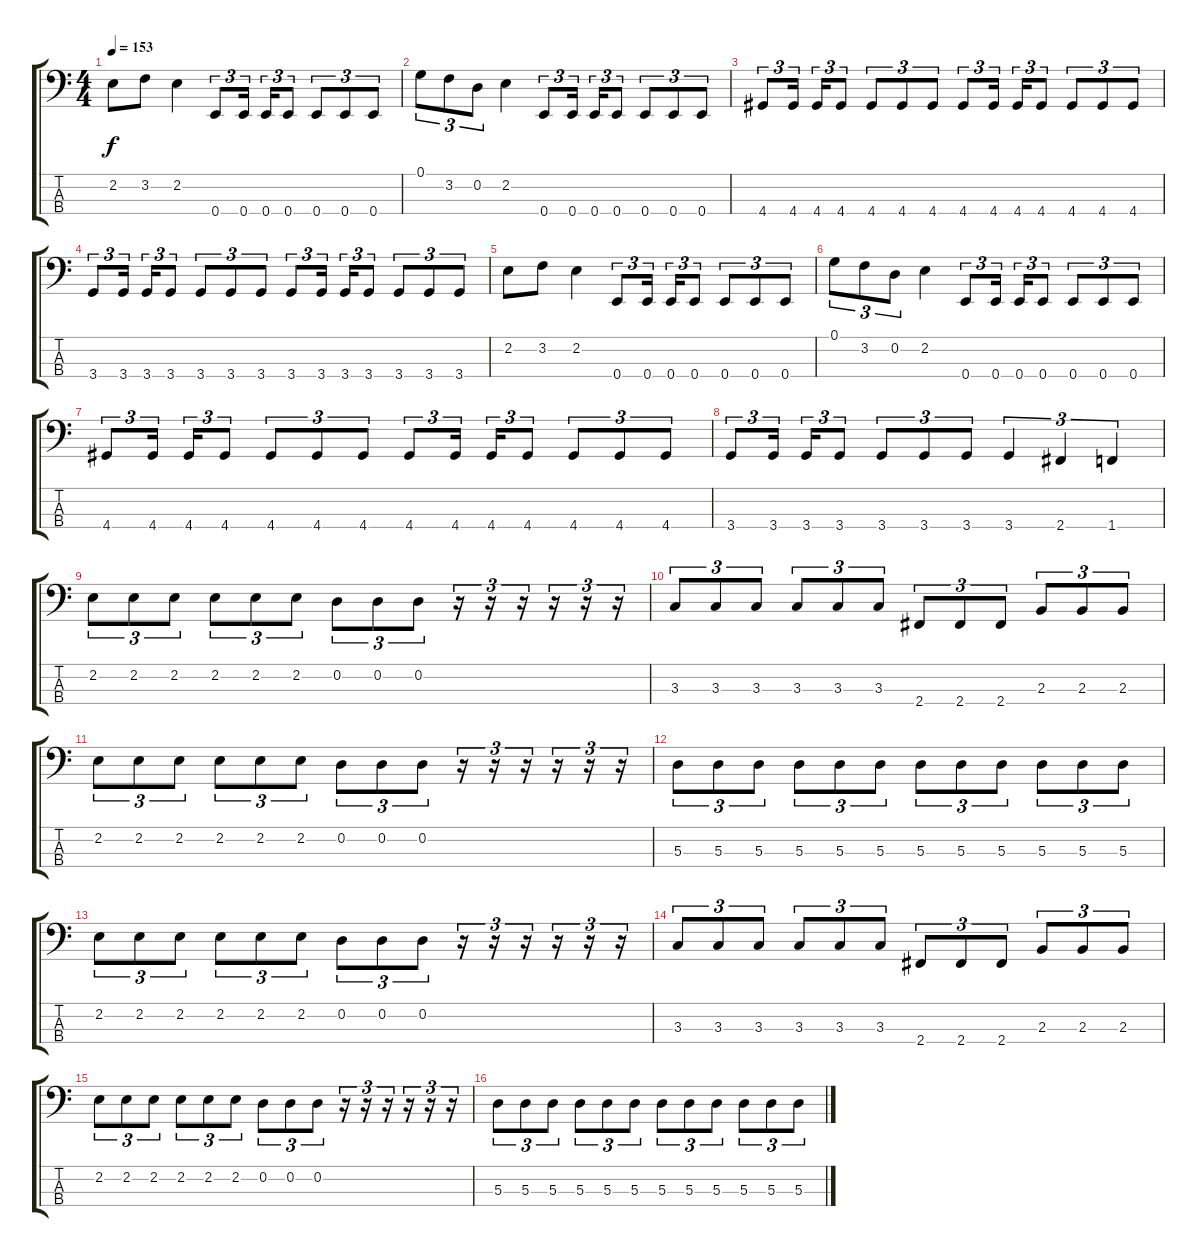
\track "" {instrument electricbasspick}
\staff {score tabs}
\tuning (G2 D2 A1 E1) {hide}
\ts (4 4)
\tempo 153
\clef f4
\ks c
2.2.8{dy f} 3.2.8 2.2.4 0.4.8{tu (3 2)} 0.4.16{tu (3 2)} 0.4.16{tu (3 2)} 0.4.8{tu (3 2)} 0.4.8{tu (3 2)} 0.4.8{tu (3 2)} 0.4.8{tu (3 2)} |
0.1.8{tu (3 2)} 3.2.8{tu (3 2)} 0.2.8{tu (3 2)} 2.2.4 0.4.8{tu (3 2)} 0.4.16{tu (3 2)} 0.4.16{tu (3 2)} 0.4.8{tu (3 2)} 0.4.8{tu (3 2)} 0.4.8{tu (3 2)} 0.4.8{tu (3 2)} |
4.4.8{tu (3 2)} 4.4.16{tu (3 2)} 4.4.16{tu (3 2)} 4.4.8{tu (3 2)} 4.4.8{tu (3 2)} 4.4.8{tu (3 2)} 4.4.8{tu (3 2)} 4.4.8{tu (3 2)} 4.4.16{tu (3 2)} 4.4.16{tu (3 2)} 4.4.8{tu (3 2)} 4.4.8{tu (3 2)} 4.4.8{tu (3 2)} 4.4.8{tu (3 2)} |
3.4.8{tu (3 2)} 3.4.16{tu (3 2)} 3.4.16{tu (3 2)} 3.4.8{tu (3 2)} 3.4.8{tu (3 2)} 3.4.8{tu (3 2)} 3.4.8{tu (3 2)} 3.4.8{tu (3 2)} 3.4.16{tu (3 2)} 3.4.16{tu (3 2)} 3.4.8{tu (3 2)} 3.4.8{tu (3 2)} 3.4.8{tu (3 2)} 3.4.8{tu (3 2)} |
2.2.8 3.2.8 2.2.4 0.4.8{tu (3 2)} 0.4.16{tu (3 2)} 0.4.16{tu (3 2)} 0.4.8{tu (3 2)} 0.4.8{tu (3 2)} 0.4.8{tu (3 2)} 0.4.8{tu (3 2)} |
0.1.8{tu (3 2)} 3.2.8{tu (3 2)} 0.2.8{tu (3 2)} 2.2.4 0.4.8{tu (3 2)} 0.4.16{tu (3 2)} 0.4.16{tu (3 2)} 0.4.8{tu (3 2)} 0.4.8{tu (3 2)} 0.4.8{tu (3 2)} 0.4.8{tu (3 2)} |
4.4.8{tu (3 2)} 4.4.16{tu (3 2)} 4.4.16{tu (3 2)} 4.4.8{tu (3 2)} 4.4.8{tu (3 2)} 4.4.8{tu (3 2)} 4.4.8{tu (3 2)} 4.4.8{tu (3 2)} 4.4.16{tu (3 2)} 4.4.16{tu (3 2)} 4.4.8{tu (3 2)} 4.4.8{tu (3 2)} 4.4.8{tu (3 2)} 4.4.8{tu (3 2)} |
3.4.8{tu (3 2)} 3.4.16{tu (3 2)} 3.4.16{tu (3 2)} 3.4.8{tu (3 2)} 3.4.8{tu (3 2)} 3.4.8{tu (3 2)} 3.4.8{tu (3 2)} 3.4.4{tu (3 2)} 2.4.4{tu (3 2)} 1.4.4{tu (3 2)} |
2.2.8{tu (3 2)} 2.2.8{tu (3 2)} 2.2.8{tu (3 2)} 2.2.8{tu (3 2)} 2.2.8{tu (3 2)} 2.2.8{tu (3 2)} 0.2.8{tu (3 2)} 0.2.8{tu (3 2)} 0.2.8{tu (3 2)} r.16{tu (3 2)} r.16{tu (3 2)} r.16{tu (3 2)} r.16{tu (3 2)} r.16{tu (3 2)} r.16{tu (3 2)} |
3.3.8{tu (3 2)} 3.3.8{tu (3 2)} 3.3.8{tu (3 2)} 3.3.8{tu (3 2)} 3.3.8{tu (3 2)} 3.3.8{tu (3 2)} 2.4.8{tu (3 2)} 2.4.8{tu (3 2)} 2.4.8{tu (3 2)} 2.3.8{tu (3 2)} 2.3.8{tu (3 2)} 2.3.8{tu (3 2)} |
2.2.8{tu (3 2)} 2.2.8{tu (3 2)} 2.2.8{tu (3 2)} 2.2.8{tu (3 2)} 2.2.8{tu (3 2)} 2.2.8{tu (3 2)} 0.2.8{tu (3 2)} 0.2.8{tu (3 2)} 0.2.8{tu (3 2)} r.16{tu (3 2)} r.16{tu (3 2)} r.16{tu (3 2)} r.16{tu (3 2)} r.16{tu (3 2)} r.16{tu (3 2)} |
5.3.8{tu (3 2)} 5.3.8{tu (3 2)} 5.3.8{tu (3 2)} 5.3.8{tu (3 2)} 5.3.8{tu (3 2)} 5.3.8{tu (3 2)} 5.3.8{tu (3 2)} 5.3.8{tu (3 2)} 5.3.8{tu (3 2)} 5.3.8{tu (3 2)} 5.3.8{tu (3 2)} 5.3.8{tu (3 2)} |
2.2.8{tu (3 2)} 2.2.8{tu (3 2)} 2.2.8{tu (3 2)} 2.2.8{tu (3 2)} 2.2.8{tu (3 2)} 2.2.8{tu (3 2)} 0.2.8{tu (3 2)} 0.2.8{tu (3 2)} 0.2.8{tu (3 2)} r.16{tu (3 2)} r.16{tu (3 2)} r.16{tu (3 2)} r.16{tu (3 2)} r.16{tu (3 2)} r.16{tu (3 2)} |
3.3.8{tu (3 2)} 3.3.8{tu (3 2)} 3.3.8{tu (3 2)} 3.3.8{tu (3 2)} 3.3.8{tu (3 2)} 3.3.8{tu (3 2)} 2.4.8{tu (3 2)} 2.4.8{tu (3 2)} 2.4.8{tu (3 2)} 2.3.8{tu (3 2)} 2.3.8{tu (3 2)} 2.3.8{tu (3 2)} |
2.2.8{tu (3 2)} 2.2.8{tu (3 2)} 2.2.8{tu (3 2)} 2.2.8{tu (3 2)} 2.2.8{tu (3 2)} 2.2.8{tu (3 2)} 0.2.8{tu (3 2)} 0.2.8{tu (3 2)} 0.2.8{tu (3 2)} r.16{tu (3 2)} r.16{tu (3 2)} r.16{tu (3 2)} r.16{tu (3 2)} r.16{tu (3 2)} r.16{tu (3 2)} |
5.3.8{tu (3 2)} 5.3.8{tu (3 2)} 5.3.8{tu (3 2)} 5.3.8{tu (3 2)} 5.3.8{tu (3 2)} 5.3.8{tu (3 2)} 5.3.8{tu (3 2)} 5.3.8{tu (3 2)} 5.3.8{tu (3 2)} 5.3.8{tu (3 2)} 5.3.8{tu (3 2)} 5.3.8{tu (3 2)}
